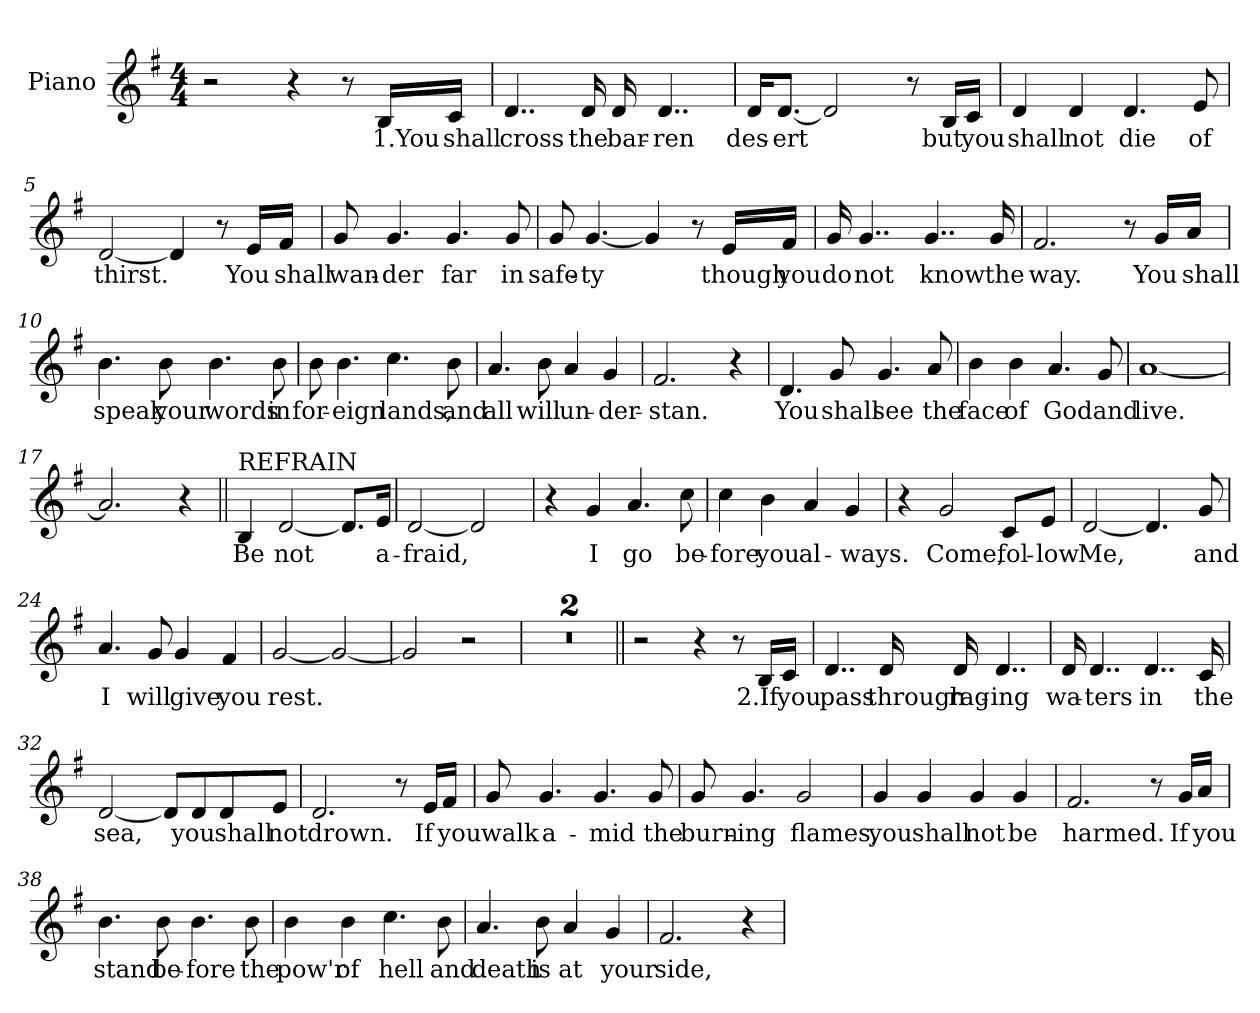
**kern	**text
*part1	*part1
*staff1	*staff1
*I"Piano	*
*I'Pno.	*
*clefG2	*
*k[f#]	*
*G:	*
*M4/4	*
=1	=1
2r	.
4r	.
8r	.
16B/LL	1.You
16c/JJ	shall
=2	=2
4..d/	cross
16d/	the
16d/	bar-
4..d/	-ren
=3	=3
16d/KL	des-
[8.d/J	-ert
2d/]	.
8r	.
16B/LL	but
16c/JJ	you
=4	=4
4d/	shall
4d/	not
4.d/	die
8e/	of
!!LO:LB:g=z
=5	=5
[2d/	thirst.
4d/]	.
8r	.
16e/LL	You
16f#/JJ	shall
=6	=6
8g/	wan-
4.g/	-der
4.g/	far
8g/	in
=7	=7
8g/	safe-
[4.g/	-ty
4g/]	.
8r	.
16e/LL	though
16f#/JJ	you
=8	=8
16g/	do
4..g/	not
4..g/	know
16g/	the
!!LO:LB:g=z
=9	=9
2.f#/	way.
8r	.
16g/LL	You
16a/JJ	shall
=10	=10
4.b\	speak
8b\	your
4.b\	words
8b\	in
=11	=11
8b\	for-
4.b\	-eign
4.cc\	lands,
8b\	and
=12	=12
4.a/	all
8b\	will
4a/	un-
4g/	-der-
=13	=13
2.f#/	-stan.
4r	.
!!LO:LB:g=z
=14	=14
4.d/	You
8g/	shall
4.g/	see
8a/	the
=15	=15
4b\	face
4b\	of
4.a/	God
8g/	and
=16	=16
[1a	live.
=17	=17
2.a/]	.
4r	.
=18||	=18||
!LO:TX:a:t=REFRAIN	!
4B/	Be
[2d/	not
8.d/L]	.
16e/Jk	a-
=19	=19
[2d/	-fraid,
2d/]	.
!!LO:LB:g=z
=20	=20
4r	.
4g/	I
4.a/	go
8cc\	be-
=21	=21
4cc\	-fore
4b\	you
4a/	al-
4g/	-ways.
=22	=22
4r	.
2g/	Come,
8c/L	fol-
8e/J	-low
=23	=23
[2d/	Me,
4.d/]	.
8g/	and
=24	=24
4.a/	I
8g/	will
4g/	give
4f#/	you
!!LO:LB:g=z
=25	=25
[2g/	rest.
2g/_	.
=26	=26
2g/]	.
2r	.
=27	=27
1r	.
=28	=28
1r	.
=29||	=29||
2r	.
4r	.
8r	.
16B/LL	2.If
16c/JJ	you
=30	=30
4..d/	pass
16d/	through
16d/	rag-
4..d/	-ing
!!LO:LB:g=z
=31	=31
16d/	wa-
4..d/	-ters
4..d/	in
16c/	the
=32	=32
[2d/	sea,
8d/L]	.
8d/	you
8d/	shall
8e/J	not
=33	=33
2.d/	drown.
8r	.
16e/LL	If
16f#/JJ	you
=34	=34
8g/	walk
4.g/	a-
4.g/	-mid
8g/	the
!!LO:LB:g=z
=35	=35
8g/	burn-
4.g/	-ing
2g/	flames,
=36	=36
4g/	you
4g/	shall
4g/	not
4g/	be
=37	=37
2.f#/	harmed.
8r	.
16g/LL	If
16a/JJ	you
=38	=38
4.b\	stand
8b\	be-
4.b\	-fore
8b\	the
=39	=39
4b\	pow'r
4b\	of
4.cc\	hell
8b\	and
!!LO:PB:g=z
=40	=40
4.a/	death
8b\	is
4a/	at
4g/	your
=41	=41
2.f#/	side,
4r	.
=	=
*-	*-
